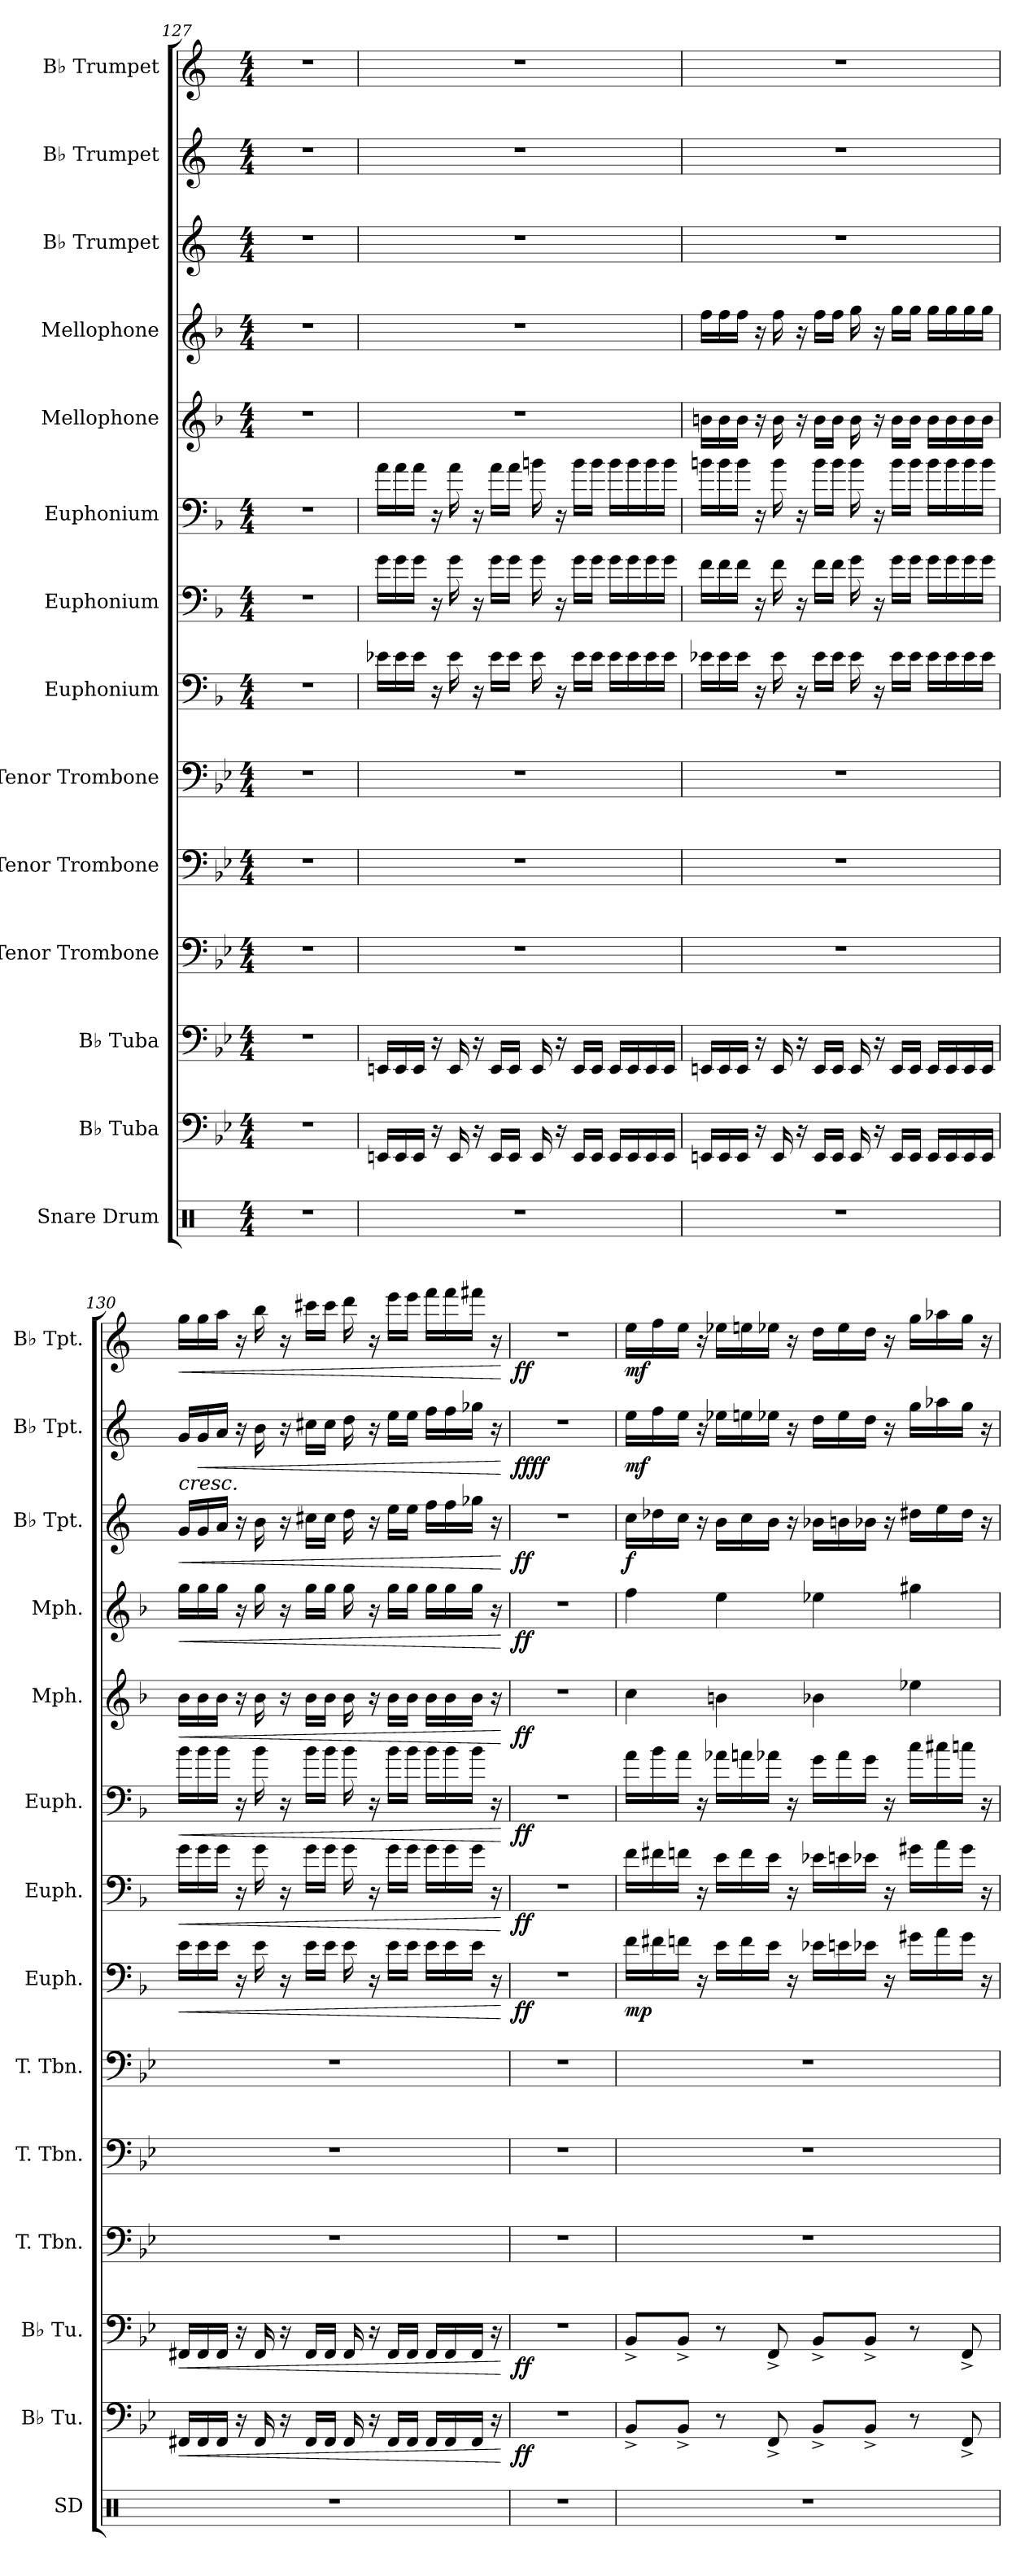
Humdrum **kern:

**kern	**kern	**dynam	**kern	**dynam	**kern	**kern	**kern	**kern	**dynam	**kern	**dynam	**kern	**dynam	**kern	**dynam	**kern	**dynam	**kern	**dynam	**kern	**dynam	**kern	**dynam
*part14	*part13	*part13	*part12	*part12	*part11	*part10	*part9	*part8	*part8	*part7	*part7	*part6	*part6	*part5	*part5	*part4	*part4	*part3	*part3	*part2	*part2	*part1	*part1
*staff14	*staff13	*staff13	*staff12	*staff12	*staff11	*staff10	*staff9	*staff8	*staff8	*staff7	*staff7	*staff6	*staff6	*staff5	*staff5	*staff4	*staff4	*staff3	*staff3	*staff2	*staff2	*staff1	*staff1
*I"Snare Drum	*I"B♭ Tuba	*	*I"B♭ Tuba	*	*I"Tenor Trombone	*I"Tenor Trombone	*I"Tenor Trombone	*I"Euphonium	*	*I"Euphonium	*	*I"Euphonium	*	*I"Mellophone	*	*I"Mellophone	*	*I"B♭ Trumpet	*	*I"B♭ Trumpet	*	*I"B♭ Trumpet	*
*I'SD	*I'B♭ Tu.	*	*I'B♭ Tu.	*	*I'T. Tbn.	*I'T. Tbn.	*I'T. Tbn.	*I'Euph.	*	*I'Euph.	*	*I'Euph.	*	*I'Mph.	*	*I'Mph.	*	*I'B♭ Tpt.	*	*I'B♭ Tpt.	*	*I'B♭ Tpt.	*
*clefX	*clefF4	*	*clefF4	*	*clefF4	*clefF4	*clefF4	*clefF4	*	*clefF4	*	*clefF4	*	*clefG2	*	*clefG2	*	*clefG2	*	*clefG2	*	*clefG2	*
*	*	*	*	*	*	*	*	*ITrd4c7	*	*ITrd4c7	*	*ITrd4c7	*	*ITrd4c7	*	*ITrd4c7	*	*ITrd1c2	*	*ITrd1c2	*	*ITrd1c2	*
*k[]	*k[b-e-]	*	*k[b-e-]	*	*k[b-e-]	*k[b-e-]	*k[b-e-]	*k[b-e-]	*	*k[b-e-]	*	*k[b-e-]	*	*k[b-e-]	*	*k[b-e-]	*	*k[b-e-]	*	*k[b-e-]	*	*k[b-e-]	*
*M4/4	*M4/4	*	*M4/4	*	*M4/4	*M4/4	*M4/4	*M4/4	*	*M4/4	*	*M4/4	*	*M4/4	*	*M4/4	*	*M4/4	*	*M4/4	*	*M4/4	*
=127	=127	=127	=127	=127	=127	=127	=127	=127	=127	=127	=127	=127	=127	=127	=127	=127	=127	=127	=127	=127	=127	=127	=127
1r	1r	.	1r	.	1r	1r	1r	1r	.	1r	.	1r	.	1r	.	1r	.	1r	.	1r	.	1r	.
=128	=128	=128	=128	=128	=128	=128	=128	=128	=128	=128	=128	=128	=128	=128	=128	=128	=128	=128	=128	=128	=128	=128	=128
1r	16EEn/LL	.	16EEn/LL	.	1r	1r	1r	16A-X\LL	.	16c\LL	.	16d\LL	.	1r	.	1r	.	1r	.	1r	.	1r	.
.	16EE/	.	16EE/	.	.	.	.	16A-\	.	16c\	.	16d\	.	.	.	.	.	.	.	.	.	.	.
.	16EE/JJ	.	16EE/JJ	.	.	.	.	16A-\JJ	.	16c\JJ	.	16d\JJ	.	.	.	.	.	.	.	.	.	.	.
.	16r	.	16r	.	.	.	.	16r	.	16r	.	16r	.	.	.	.	.	.	.	.	.	.	.
.	16EE/	.	16EE/	.	.	.	.	16A-\	.	16c\	.	16d\	.	.	.	.	.	.	.	.	.	.	.
.	16r	.	16r	.	.	.	.	16r	.	16r	.	16r	.	.	.	.	.	.	.	.	.	.	.
.	16EE/LL	.	16EE/LL	.	.	.	.	16A-\LL	.	16c\LL	.	16d\LL	.	.	.	.	.	.	.	.	.	.	.
.	16EE/JJ	.	16EE/JJ	.	.	.	.	16A-\JJ	.	16c\JJ	.	16d\JJ	.	.	.	.	.	.	.	.	.	.	.
.	16EE/	.	16EE/	.	.	.	.	16A-\	.	16c\	.	16en\	.	.	.	.	.	.	.	.	.	.	.
.	16r	.	16r	.	.	.	.	16r	.	16r	.	16r	.	.	.	.	.	.	.	.	.	.	.
.	16EE/LL	.	16EE/LL	.	.	.	.	16A-\LL	.	16c\LL	.	16e\LL	.	.	.	.	.	.	.	.	.	.	.
.	16EE/JJ	.	16EE/JJ	.	.	.	.	16A-\JJ	.	16c\JJ	.	16e\JJ	.	.	.	.	.	.	.	.	.	.	.
.	16EE/LL	.	16EE/LL	.	.	.	.	16A-\LL	.	16c\LL	.	16e\LL	.	.	.	.	.	.	.	.	.	.	.
.	16EE/	.	16EE/	.	.	.	.	16A-\	.	16c\	.	16e\	.	.	.	.	.	.	.	.	.	.	.
.	16EE/	.	16EE/	.	.	.	.	16A-\	.	16c\	.	16e\	.	.	.	.	.	.	.	.	.	.	.
.	16EE/JJ	.	16EE/JJ	.	.	.	.	16A-\JJ	.	16c\JJ	.	16e\JJ	.	.	.	.	.	.	.	.	.	.	.
!!LO:PB:g=z
=129	=129	=129	=129	=129	=129	=129	=129	=129	=129	=129	=129	=129	=129	=129	=129	=129	=129	=129	=129	=129	=129	=129	=129
1r	16EEn/LL	.	16EEn/LL	.	1r	1r	1r	16A-X\LL	.	16B-\LL	.	16en\LL	.	16en\LL	.	16b-\LL	.	1r	.	1r	.	1r	.
.	16EE/	.	16EE/	.	.	.	.	16A-\	.	16B-\	.	16e\	.	16e\	.	16b-\	.	.	.	.	.	.	.
.	16EE/JJ	.	16EE/JJ	.	.	.	.	16A-\JJ	.	16B-\JJ	.	16e\JJ	.	16e\JJ	.	16b-\JJ	.	.	.	.	.	.	.
.	16r	.	16r	.	.	.	.	16r	.	16r	.	16r	.	16r	.	16r	.	.	.	.	.	.	.
.	16EE/	.	16EE/	.	.	.	.	16A-\	.	16B-\	.	16e\	.	16e\	.	16b-\	.	.	.	.	.	.	.
.	16r	.	16r	.	.	.	.	16r	.	16r	.	16r	.	16r	.	16r	.	.	.	.	.	.	.
.	16EE/LL	.	16EE/LL	.	.	.	.	16A-\LL	.	16B-\LL	.	16e\LL	.	16e\LL	.	16b-\LL	.	.	.	.	.	.	.
.	16EE/JJ	.	16EE/JJ	.	.	.	.	16A-\JJ	.	16B-\JJ	.	16e\JJ	.	16e\JJ	.	16b-\JJ	.	.	.	.	.	.	.
.	16EE/	.	16EE/	.	.	.	.	16A-\	.	16c\	.	16e\	.	16e\	.	16cc\	.	.	.	.	.	.	.
.	16r	.	16r	.	.	.	.	16r	.	16r	.	16r	.	16r	.	16r	.	.	.	.	.	.	.
.	16EE/LL	.	16EE/LL	.	.	.	.	16A-\LL	.	16c\LL	.	16e\LL	.	16e\LL	.	16cc\LL	.	.	.	.	.	.	.
.	16EE/JJ	.	16EE/JJ	.	.	.	.	16A-\JJ	.	16c\JJ	.	16e\JJ	.	16e\JJ	.	16cc\JJ	.	.	.	.	.	.	.
.	16EE/LL	.	16EE/LL	.	.	.	.	16A-\LL	.	16c\LL	.	16e\LL	.	16e\LL	.	16cc\LL	.	.	.	.	.	.	.
.	16EE/	.	16EE/	.	.	.	.	16A-\	.	16c\	.	16e\	.	16e\	.	16cc\	.	.	.	.	.	.	.
.	16EE/	.	16EE/	.	.	.	.	16A-\	.	16c\	.	16e\	.	16e\	.	16cc\	.	.	.	.	.	.	.
.	16EE/JJ	.	16EE/JJ	.	.	.	.	16A-\JJ	.	16c\JJ	.	16e\JJ	.	16e\JJ	.	16cc\JJ	.	.	.	.	.	.	.
=130	=130	=130	=130	=130	=130	=130	=130	=130	=130	=130	=130	=130	=130	=130	=130	=130	=130	=130	=130	=130	=130	=130	=130
!	!	!LO:HP:b	!	!LO:HP:b	!	!	!	!	!LO:HP:b	!	!LO:HP:b	!	!LO:HP:b	!	!LO:HP:b	!	!LO:HP:b	!	!LO:HP:b	!	!LO:HP:b	!	!LO:HP:b
1r	16FF#X/LL	<	16FF#X/LL	<	1r	1r	1r	16A\LL	<	16c\LL	<	16e-\LL	<	16e-\LL	<	16cc\LL	<	16f/LL	<	16f/LL	<	16ff\LL	<
!	!	!	!	!	!	!	!	!	!	!	!	!	!	!	!	!	!	!	!	!	!LO:HP:b	!	!
.	16FF#/	.	16FF#/	.	.	.	.	16A\	.	16c\	.	16e-\	.	16e-\	.	16cc\	.	16f/	.	16f/	<	16ff\	.
.	16FF#/JJ	.	16FF#/JJ	.	.	.	.	16A\JJ	.	16c\JJ	.	16e-\JJ	.	16e-\JJ	.	16cc\JJ	.	16g/JJ	.	16g/JJ	.	16gg\JJ	.
.	16r	.	16r	.	.	.	.	16r	.	16r	.	16r	.	16r	.	16r	.	16r	.	16r	.	16r	.
.	16FF#/	.	16FF#/	.	.	.	.	16A\	.	16c\	.	16e-\	.	16e-\	.	16cc\	.	16a\	.	16a\	.	16aa\	.
.	16r	.	16r	.	.	.	.	16r	.	16r	.	16r	.	16r	.	16r	.	16r	.	16r	.	16r	.
.	16FF#/LL	.	16FF#/LL	.	.	.	.	16A\LL	.	16c\LL	.	16e-\LL	.	16e-\LL	.	16cc\LL	.	16bn\LL	.	16bn\LL	.	16bbn\LL	.
.	16FF#/JJ	.	16FF#/JJ	.	.	.	.	16A\JJ	.	16c\JJ	.	16e-\JJ	.	16e-\JJ	.	16cc\JJ	.	16b\JJ	.	16b\JJ	.	16bb\JJ	.
.	16FF#/	.	16FF#/	.	.	.	.	16A\	.	16c\	.	16e-\	.	16e-\	.	16cc\	.	16cc\	.	16cc\	.	16ccc\	.
.	16r	.	16r	.	.	.	.	16r	.	16r	.	16r	.	16r	.	16r	.	16r	.	16r	.	16r	.
.	16FF#/LL	.	16FF#/LL	.	.	.	.	16A\LL	.	16c\LL	.	16e-\LL	.	16e-\LL	.	16cc\LL	.	16dd\LL	.	16dd\LL	.	16ddd\LL	.
.	16FF#/JJ	.	16FF#/JJ	.	.	.	.	16A\JJ	.	16c\JJ	.	16e-\JJ	.	16e-\JJ	.	16cc\JJ	.	16dd\JJ	.	16dd\JJ	.	16ddd\JJ	.
.	16FF#/LL	.	16FF#/LL	.	.	.	.	16A\LL	.	16c\LL	.	16e-\LL	.	16e-\LL	.	16cc\LL	.	16ee-\LL	.	16ee-\LL	.	16eee-\LL	.
.	16FF#/	.	16FF#/	.	.	.	.	16A\	.	16c\	.	16e-\	.	16e-\	.	16cc\	.	16ee-\	.	16ee-\	.	16eee-\	.
.	16FF#/JJ	.	16FF#/JJ	.	.	.	.	16A\JJ	.	16c\JJ	.	16e-\JJ	.	16e-\JJ	.	16cc\JJ	.	16ff-X\JJ	.	16ff-X\JJ	.	16eeen\JJ	.
.	16r	.	16r	.	.	.	.	16r	.	16r	.	16r	.	16r	.	16r	.	16r	.	16r	.	16r	.
.	.	[	.	[	.	.	.	.	[	.	[	.	[	.	[	.	[	.	[	.	[ [	.	[
=131	=131	=131	=131	=131	=131	=131	=131	=131	=131	=131	=131	=131	=131	=131	=131	=131	=131	=131	=131	=131	=131	=131	=131
!	!	!LO:DY:b	!	!LO:DY:b	!	!	!	!	!LO:DY:b	!	!LO:DY:b	!	!LO:DY:b	!	!LO:DY:b	!	!LO:DY:b	!	!LO:DY:b	!	!LO:DY:b	!	!
!	!	!	!	!	!	!	!	!	!	!	!	!	!	!	!	!	!	!	!	!	!LO:DY:n=1:b	!	!LO:DY:b
1r	1r	ff	1r	ff	1r	1r	1r	1r	ff	1r	ff	1r	ff	1r	ff	1r	ff	1r	ff	1r	ff ff	1r	ff
!!LO:PB:g=z
=132	=132	=132	=132	=132	=132	=132	=132	=132	=132	=132	=132	=132	=132	=132	=132	=132	=132	=132	=132	=132	=132	=132	=132
!	!	!	!	!	!	!	!	!	!LO:DY:b	!	!	!	!	!	!	!	!	!	!LO:DY:b	!	!LO:DY:b	!	!LO:DY:b
1r	8BB-^/L	.	8BB-^/L	.	1r	1r	1r	16B-\LL	mp	16B-\LL	.	16d\LL	.	4f\	.	4b-\	.	16b-\LL	f	16dd\LL	mf	16dd\LL	mf
.	.	.	.	.	.	.	.	16Bn\	.	16Bn\	.	16e-\	.	.	.	.	.	16cc-X\	.	16ee-\	.	16ee-\	.
.	8BB-^/J	.	8BB-^/J	.	.	.	.	16B-X\JJ	.	16B-X\JJ	.	16d\JJ	.	.	.	.	.	16b-\JJ	.	16dd\JJ	.	16dd\JJ	.
.	.	.	.	.	.	.	.	16r	.	16r	.	16r	.	.	.	.	.	16r	.	16r	.	16r	.
.	8r	.	8r	.	.	.	.	16A\LL	.	16A\LL	.	16d-X\LL	.	4en\	.	4a\	.	16a\LL	.	16dd-X\LL	.	16dd-X\LL	.
.	.	.	.	.	.	.	.	16B-\	.	16B-\	.	16dn\	.	.	.	.	.	16b-\	.	16ddn\	.	16ddn\	.
.	8FF^/	.	8FF^/	.	.	.	.	16A\JJ	.	16A\JJ	.	16d-X\JJ	.	.	.	.	.	16a\JJ	.	16dd-X\JJ	.	16dd-X\JJ	.
.	.	.	.	.	.	.	.	16r	.	16r	.	16r	.	.	.	.	.	16r	.	16r	.	16r	.
.	8BB-^/L	.	8BB-^/L	.	.	.	.	16A-X\LL	.	16A-X\LL	.	16c\LL	.	4e-X\	.	4a-X\	.	16a-X\LL	.	16cc\LL	.	16cc\LL	.
.	.	.	.	.	.	.	.	16An\	.	16An\	.	16d-\	.	.	.	.	.	16an\	.	16dd-\	.	16dd-\	.
.	8BB-^/J	.	8BB-^/J	.	.	.	.	16A-X\JJ	.	16A-X\JJ	.	16c\JJ	.	.	.	.	.	16a-X\JJ	.	16cc\JJ	.	16cc\JJ	.
.	.	.	.	.	.	.	.	16r	.	16r	.	16r	.	.	.	.	.	16r	.	16r	.	16r	.
.	8r	.	8r	.	.	.	.	16c#X\LL	.	16c#X\LL	.	16f\LL	.	4a-X\	.	4cc#X\	.	16cc#X\LL	.	16ff\LL	.	16ff\LL	.
.	.	.	.	.	.	.	.	16d\	.	16d\	.	16f#X\	.	.	.	.	.	16dd\	.	16gg-X\	.	16gg-X\	.
.	8FF^/	.	8FF^/	.	.	.	.	16c#\JJ	.	16c#\JJ	.	16fn\JJ	.	.	.	.	.	16cc#\JJ	.	16ff\JJ	.	16ff\JJ	.
.	.	.	.	.	.	.	.	16r	.	16r	.	16r	.	.	.	.	.	16r	.	16r	.	16r	.
=	=	=	=	=	=	=	=	=	=	=	=	=	=	=	=	=	=	=	=	=	=	=	=
*-	*-	*-	*-	*-	*-	*-	*-	*-	*-	*-	*-	*-	*-	*-	*-	*-	*-	*-	*-	*-	*-	*-	*-
